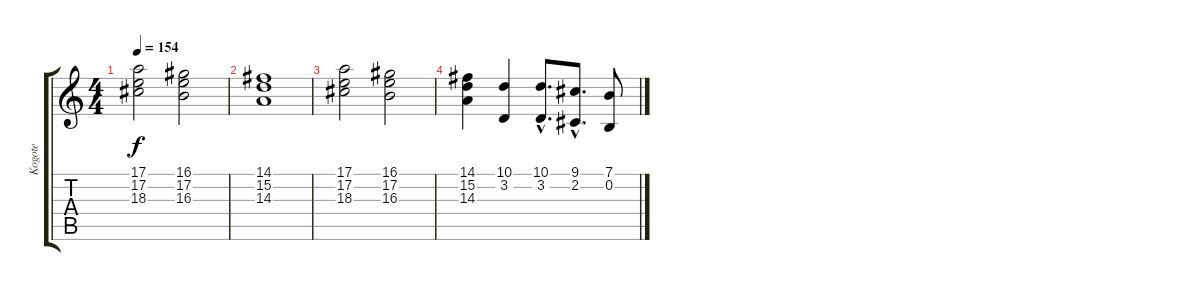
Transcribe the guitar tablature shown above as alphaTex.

\track ("Kogote" "Kogote") {instrument drawbarorgan}
\staff {score tabs}
\tuning (E4 B3 G3 D3 A2 E2) {hide}
\ts (4 4)
\tempo 154
\clef g2
\ks c
(17.1 17.2 18.3).2{dy f} (16.1 17.2 16.3).2 |
(14.1 15.2 14.3).1 |
(17.1 17.2 18.3).2 (16.1 17.2 16.3).2 |
(14.1 15.2 14.3).4 (10.1 3.2).4 (10.1{hac} 3.2{hac}).8{d} (9.1{hac} 2.2{hac}).8{d} (7.1 0.2).8
